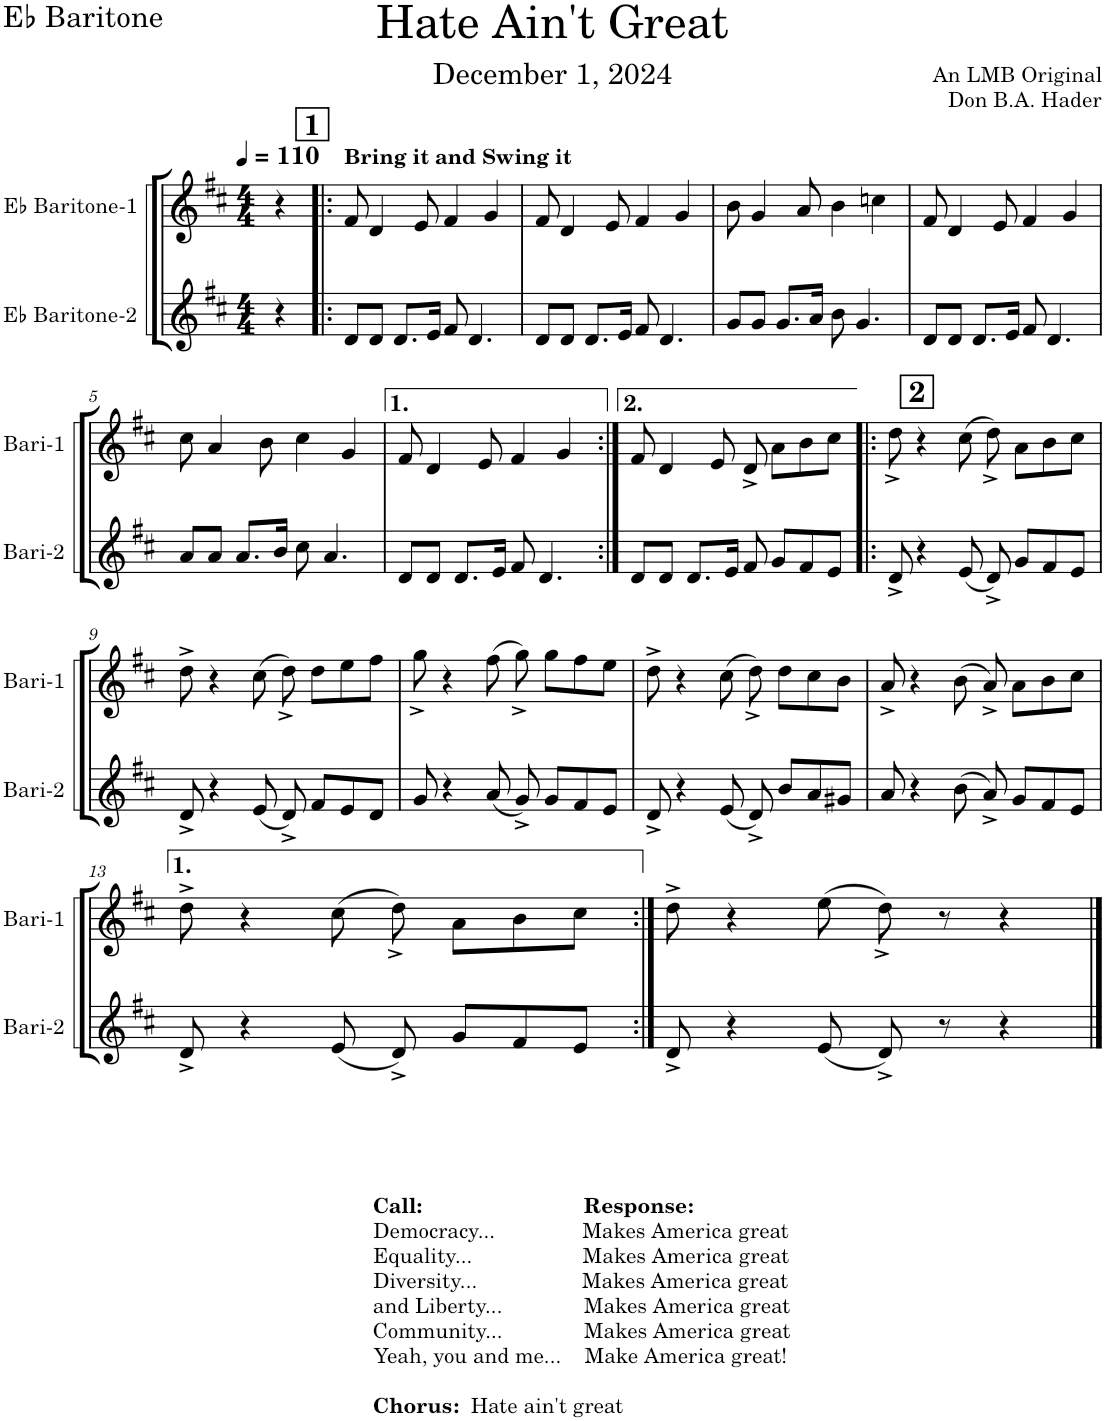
**kern	**kern
*part2	*part1
*staff2	*staff1
*I"Eb Baritone-2	*I"Eb Baritone-1
*I'Bari-2	*I'Bari-1
*clefG2	*clefG2
*Trd12c21	*Trd12c21
*k[f#c#]	*k[f#c#]
*M4/4	*M4/4
*MM110	*MM110
=	=
4r	4r
!!LO:REH:place=s1:a:B:cj:fs=14:t=1
=1!|:	=1!|:
!	!LO:TX:a:B:t=Bring it and Swing it
8d/L	8f#/
8d/J	4d/
8.d/L	.
.	8e/
16e/Jk	.
8f#/	4f#/
4.d/	.
.	4g/
=2	=2
8d/L	8f#/
8d/J	4d/
8.d/L	.
.	8e/
16e/Jk	.
8f#/	4f#/
4.d/	.
.	4g/
=3	=3
8g/L	8b\
8g/J	4g/
8.g/L	.
.	8a/
16a/Jk	.
8b\	4b\
4.g/	.
.	4ccn\
=4	=4
8d/L	8f#/
8d/J	4d/
8.d/L	.
.	8e/
16e/Jk	.
8f#/	4f#/
4.d/	.
.	4g/
!!LO:LB:g=z
=5	=5
8a/L	8cc#\
8a/J	4a/
8.a/L	.
.	8b\
16b/Jk	.
8cc#\	4cc#\
4.a/	.
.	4g/
=6	=6
8d/L	8f#/
8d/J	4d/
8.d/L	.
.	8e/
16e/Jk	.
8f#/	4f#/
4.d/	.
.	4g/
=7:|!	=7:|!
8d/L	8f#/
8d/J	4d/
8.d/L	.
.	8e/
16e/Jk	.
8f#/	8d^/
8g/L	8a\L
8f#/	8b\
8e/J	8cc#\J
!!LO:REH:place=s1:a:B:cj:fs=14:t=2:qo=0.5
=8!|:	=8!|:
8d^/	8dd^<\
4r	4r
(8e/	(8cc#\
8d^</)	8dd^<\)
8g/L	8a\L
8f#/	8b\
8e/J	8cc#\J
!!LO:LB:g=z
=9	=9
8d^/	8dd^\
4r	4r
(8e/	(8cc#\
8d^</)	8dd^<\)
8f#/L	8dd\L
8e/	8ee\
8d/J	8ff#\J
=10	=10
8g/	8gg^<\
4r	4r
(8a/	(8ff#\
8g^/)	8gg^<\)
8g/L	8gg\L
8f#/	8ff#\
8e/J	8ee\J
=11	=11
8d^/	8dd^\
4r	4r
(8e/	(8cc#\
8d^</)	8dd^<\)
8b/L	8dd\L
8a/	8cc#\
8g#X/J	8b\J
=12	=12
8a/	8a^/
4r	4r
(8b\	(8b\
8a^/)	8a^</)
8g/L	8a\L
8f#/	8b\
8e/J	8cc#\J
!!LO:LB:g=z
=13	=13
8d^/	8dd^\
4r	4r
(8e/	(8cc#\
8d^</)	8dd^<\)
8g/L	8a\L
8f#/	8b\
8e/J	8cc#\J
=14:|!	=14:|!
8d^/	8dd^\
4r	4r
(8e/	(8ee\
8d^</)	8dd^<\)
8r	8r
4r	4r
==	==
*-	*-
